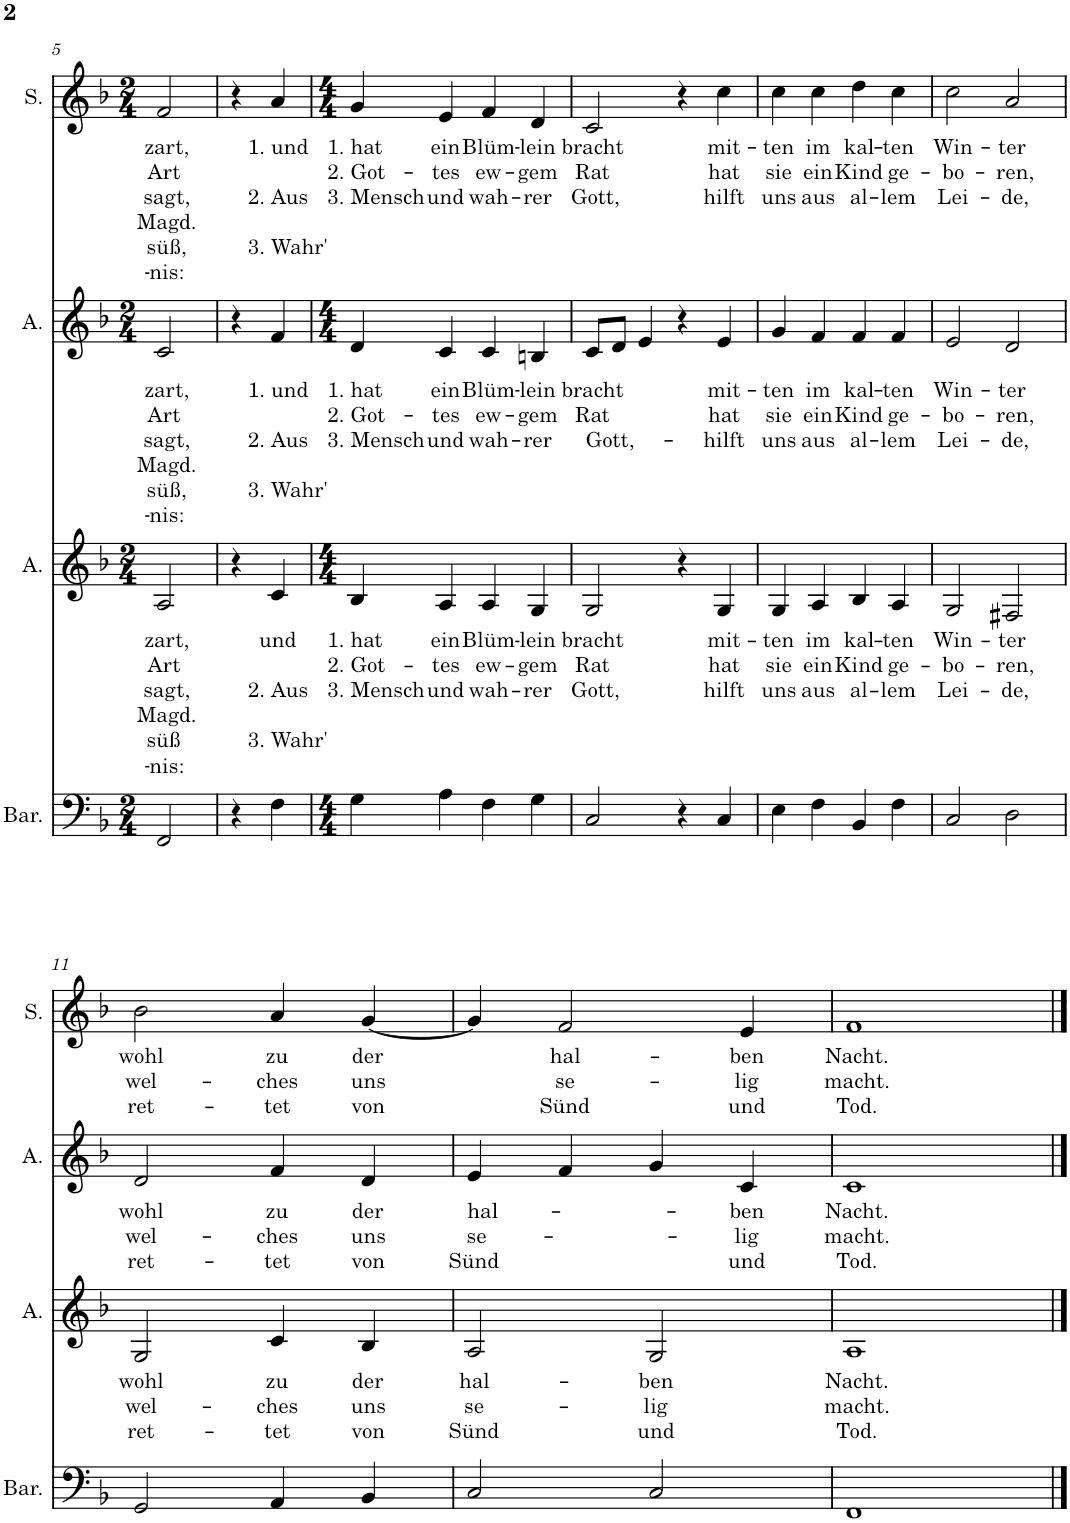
**kern	**kern	**text	**text	**text	**text	**text	**text	**kern	**text	**text	**text	**text	**text	**text	**kern	**text	**text	**text	**text	**text	**text
*part4	*part3	*part3	*part3	*part3	*part3	*part3	*part3	*part2	*part2	*part2	*part2	*part2	*part2	*part2	*part1	*part1	*part1	*part1	*part1	*part1	*part1
*staff4	*staff3	*staff3	*staff3	*staff3	*staff3	*staff3	*staff3	*staff2	*staff2	*staff2	*staff2	*staff2	*staff2	*staff2	*staff1	*staff1	*staff1	*staff1	*staff1	*staff1	*staff1
*I"Bariton, Bass	*I"Alt, Tenor	*	*	*	*	*	*	*I"Alt, Alto	*	*	*	*	*	*	*I"Sopran, Soprano	*	*	*	*	*	*
*I'Bar.	*I'A.	*	*	*	*	*	*	*I'A.	*	*	*	*	*	*	*I'S.	*	*	*	*	*	*
!!LO:PB:g=z
*clefF4	*clefG2	*	*	*	*	*	*	*clefG2	*	*	*	*	*	*	*clefG2	*	*	*	*	*	*
*k[b-]	*k[b-]	*	*	*	*	*	*	*k[b-]	*	*	*	*	*	*	*k[b-]	*	*	*	*	*	*
*M2/4	*M2/4	*	*	*	*	*	*	*M2/4	*	*	*	*	*	*	*M2/4	*	*	*	*	*	*
=5	=5	=5	=5	=5	=5	=5	=5	=5	=5	=5	=5	=5	=5	=5	=5	=5	=5	=5	=5	=5	=5
!	!	!LO:LY:b	!LO:LY:b	!LO:LY:b	!LO:LY:b	!LO:LY:b	!LO:LY:b	!	!LO:LY:b	!LO:LY:b	!LO:LY:b	!LO:LY:b	!LO:LY:b	!LO:LY:b	!	!LO:LY:b	!LO:LY:b	!LO:LY:b	!LO:LY:b	!LO:LY:b	!LO:LY:b
2FF/	2A/	zart,	Art	sagt,	Magd.	süß	nis:	2c/	zart,	Art	sagt,	Magd.	süß,	nis:	2f/	zart,	Art	sagt,	Magd.	süß,	nis:
=6	=6	=6	=6	=6	=6	=6	=6	=6	=6	=6	=6	=6	=6	=6	=6	=6	=6	=6	=6	=6	=6
4r	4r	.	.	.	.	.	.	4r	.	.	.	.	.	.	4r	.	.	.	.	.	.
!	!	!LO:LY:b	!	!LO:LY:b	!	!LO:LY:b	!	!	!LO:LY:b	!	!LO:LY:b	!	!LO:LY:b	!	!	!LO:LY:b	!	!LO:LY:b	!	!LO:LY:b	!
4F\	4c/	und	.	2. Aus	.	3. Wahr'	.	4f/	1. und	.	2. Aus	.	3. Wahr'	.	4a/	1. und	.	2. Aus	.	3. Wahr'	.
=7	=7	=7	=7	=7	=7	=7	=7	=7	=7	=7	=7	=7	=7	=7	=7	=7	=7	=7	=7	=7	=7
*M4/4	*M4/4	*	*	*	*	*	*	*M4/4	*	*	*	*	*	*	*M4/4	*	*	*	*	*	*
!	!	!LO:LY:b	!LO:LY:b	!LO:LY:b	!	!	!	!	!LO:LY:b	!LO:LY:b	!LO:LY:b	!	!	!	!	!LO:LY:b	!LO:LY:b	!LO:LY:b	!	!	!
4G\	4B-/	1. hat	2. Got-	3. Mensch	.	.	.	4d/	1. hat	2. Got-	3. Mensch	.	.	.	4g/	1. hat	2. Got-	3. Mensch	.	.	.
!	!	!LO:LY:b	!LO:LY:b	!LO:LY:b	!	!	!	!	!LO:LY:b	!LO:LY:b	!LO:LY:b	!	!	!	!	!LO:LY:b	!LO:LY:b	!LO:LY:b	!	!	!
4A\	4A/	ein	tes	und	.	.	.	4c/	ein	tes	und	.	.	.	4e/	ein	tes	und	.	.	.
!	!	!LO:LY:b	!LO:LY:b	!LO:LY:b	!	!	!	!	!LO:LY:b	!LO:LY:b	!LO:LY:b	!	!	!	!	!LO:LY:b	!LO:LY:b	!LO:LY:b	!	!	!
4F\	4A/	Blüm-	ew-	wah-	.	.	.	4c/	Blüm-	ew-	wah-	.	.	.	4f/	Blüm-	ew-	wah-	.	.	.
!	!	!LO:LY:b	!LO:LY:b	!LO:LY:b	!	!	!	!	!LO:LY:b	!LO:LY:b	!LO:LY:b	!	!	!	!	!LO:LY:b	!LO:LY:b	!LO:LY:b	!	!	!
4G\	4G/	lein	gem	rer	.	.	.	4Bn/	lein	gem	rer	.	.	.	4d/	lein	gem	rer	.	.	.
=8	=8	=8	=8	=8	=8	=8	=8	=8	=8	=8	=8	=8	=8	=8	=8	=8	=8	=8	=8	=8	=8
!	!	!LO:LY:b	!LO:LY:b	!LO:LY:b	!	!	!	!	!LO:LY:b	!LO:LY:b	!LO:LY:b	!	!	!	!	!LO:LY:b	!LO:LY:b	!LO:LY:b	!	!	!
2C/	2G/	bracht	Rat	Gott,	.	.	.	8c/L	bracht	Rat	Gott,-	.	.	.	2c/	bracht	Rat	Gott,	.	.	.
.	.	.	.	.	.	.	.	8d/J	.	.	.	.	.	.	.	.	.	.	.	.	.
.	.	.	.	.	.	.	.	4e/	.	.	.	.	.	.	.	.	.	.	.	.	.
4r	4r	.	.	.	.	.	.	4r	.	.	.	.	.	.	4r	.	.	.	.	.	.
!	!	!LO:LY:b	!LO:LY:b	!LO:LY:b	!	!	!	!	!LO:LY:b	!LO:LY:b	!LO:LY:b	!	!	!	!	!LO:LY:b	!LO:LY:b	!LO:LY:b	!	!	!
4C/	4G/	mit-	hat	hilft	.	.	.	4e/	mit-	hat	hilft	.	.	.	4cc\	mit-	hat	hilft	.	.	.
=9	=9	=9	=9	=9	=9	=9	=9	=9	=9	=9	=9	=9	=9	=9	=9	=9	=9	=9	=9	=9	=9
!	!	!LO:LY:b	!LO:LY:b	!LO:LY:b	!	!	!	!	!LO:LY:b	!LO:LY:b	!LO:LY:b	!	!	!	!	!LO:LY:b	!LO:LY:b	!LO:LY:b	!	!	!
4E\	4G/	ten	sie	uns	.	.	.	4g/	ten	sie	uns	.	.	.	4cc\	ten	sie	uns	.	.	.
!	!	!LO:LY:b	!LO:LY:b	!LO:LY:b	!	!	!	!	!LO:LY:b	!LO:LY:b	!LO:LY:b	!	!	!	!	!LO:LY:b	!LO:LY:b	!LO:LY:b	!	!	!
4F\	4A/	im	ein	aus	.	.	.	4f/	im	ein	aus	.	.	.	4cc\	im	ein	aus	.	.	.
!	!	!LO:LY:b	!LO:LY:b	!LO:LY:b	!	!	!	!	!LO:LY:b	!LO:LY:b	!LO:LY:b	!	!	!	!	!LO:LY:b	!LO:LY:b	!LO:LY:b	!	!	!
4BB-/	4B-/	kal-	Kind	al-	.	.	.	4f/	kal-	Kind	al-	.	.	.	4dd\	kal-	Kind	al-	.	.	.
!	!	!LO:LY:b	!LO:LY:b	!LO:LY:b	!	!	!	!	!LO:LY:b	!LO:LY:b	!LO:LY:b	!	!	!	!	!LO:LY:b	!LO:LY:b	!LO:LY:b	!	!	!
4F\	4A/	ten	ge-	lem	.	.	.	4f/	ten	ge-	lem	.	.	.	4cc\	ten	ge-	lem	.	.	.
=10	=10	=10	=10	=10	=10	=10	=10	=10	=10	=10	=10	=10	=10	=10	=10	=10	=10	=10	=10	=10	=10
!	!	!LO:LY:b	!LO:LY:b	!LO:LY:b	!	!	!	!	!LO:LY:b	!LO:LY:b	!LO:LY:b	!	!	!	!	!LO:LY:b	!LO:LY:b	!LO:LY:b	!	!	!
2C/	2G/	Win-	bo-	Lei-	.	.	.	2e/	Win-	bo-	Lei-	.	.	.	2cc\	Win-	bo-	Lei-	.	.	.
!	!	!LO:LY:b	!LO:LY:b	!LO:LY:b	!	!	!	!	!LO:LY:b	!LO:LY:b	!LO:LY:b	!	!	!	!	!LO:LY:b	!LO:LY:b	!LO:LY:b	!	!	!
2D\	2F#X/	ter	ren,	de,	.	.	.	2d/	ter	ren,	de,	.	.	.	2a/	ter	ren,	de,	.	.	.
!!LO:LB:g=z
=11	=11	=11	=11	=11	=11	=11	=11	=11	=11	=11	=11	=11	=11	=11	=11	=11	=11	=11	=11	=11	=11
!	!	!LO:LY:b	!LO:LY:b	!LO:LY:b	!	!	!	!	!LO:LY:b	!LO:LY:b	!LO:LY:b	!	!	!	!	!LO:LY:b	!LO:LY:b	!LO:LY:b	!	!	!
2GG/	2G/	wohl	wel-	ret-	.	.	.	2d/	wohl	wel-	ret-	.	.	.	2b-\	wohl	wel-	ret-	.	.	.
!	!	!LO:LY:b	!LO:LY:b	!LO:LY:b	!	!	!	!	!LO:LY:b	!LO:LY:b	!LO:LY:b	!	!	!	!	!LO:LY:b	!LO:LY:b	!LO:LY:b	!	!	!
4AA/	4c/	zu	ches	tet	.	.	.	4f/	zu	ches	tet	.	.	.	4a/	zu	ches	tet	.	.	.
!	!	!LO:LY:b	!LO:LY:b	!LO:LY:b	!	!	!	!	!LO:LY:b	!LO:LY:b	!LO:LY:b	!	!	!	!	!LO:LY:b	!LO:LY:b	!LO:LY:b	!	!	!
4BB-/	4B-/	der	uns	von	.	.	.	4d/	der	uns	von	.	.	.	[4g/	der	uns	von	.	.	.
=12	=12	=12	=12	=12	=12	=12	=12	=12	=12	=12	=12	=12	=12	=12	=12	=12	=12	=12	=12	=12	=12
!	!	!LO:LY:b	!LO:LY:b	!LO:LY:b	!	!	!	!	!LO:LY:b	!LO:LY:b	!LO:LY:b	!	!	!	!	!	!	!	!	!	!
2C/	2A/	hal-	se-	Sünd	.	.	.	4e/	hal-	se-	Sünd	.	.	.	4g/]	.	.	.	.	.	.
!	!	!	!	!	!	!	!	!	!	!	!	!	!	!	!	!LO:LY:b	!LO:LY:b	!LO:LY:b	!	!	!
.	.	.	.	.	.	.	.	4f/	.	.	.	.	.	.	2f/	hal-	se-	Sünd	.	.	.
!	!	!LO:LY:b	!LO:LY:b	!LO:LY:b	!	!	!	!	!	!	!	!	!	!	!	!	!	!	!	!	!
2C/	2G/	ben	lig	und	.	.	.	4g/	.	.	.	.	.	.	.	.	.	.	.	.	.
!	!	!	!	!	!	!	!	!	!LO:LY:b	!LO:LY:b	!LO:LY:b	!	!	!	!	!LO:LY:b	!LO:LY:b	!LO:LY:b	!	!	!
.	.	.	.	.	.	.	.	4c/	ben	lig	und	.	.	.	4e/	ben	lig	und	.	.	.
=13	=13	=13	=13	=13	=13	=13	=13	=13	=13	=13	=13	=13	=13	=13	=13	=13	=13	=13	=13	=13	=13
!	!	!LO:LY:b	!LO:LY:b	!LO:LY:b	!	!	!	!	!LO:LY:b	!LO:LY:b	!LO:LY:b	!	!	!	!	!LO:LY:b	!LO:LY:b	!LO:LY:b	!	!	!
1FF	1A	Nacht.	macht.	Tod.	.	.	.	1c	Nacht.	macht.	Tod.	.	.	.	1f	Nacht.	macht.	Tod.	.	.	.
==	==	==	==	==	==	==	==	==	==	==	==	==	==	==	==	==	==	==	==	==	==
*-	*-	*-	*-	*-	*-	*-	*-	*-	*-	*-	*-	*-	*-	*-	*-	*-	*-	*-	*-	*-	*-
